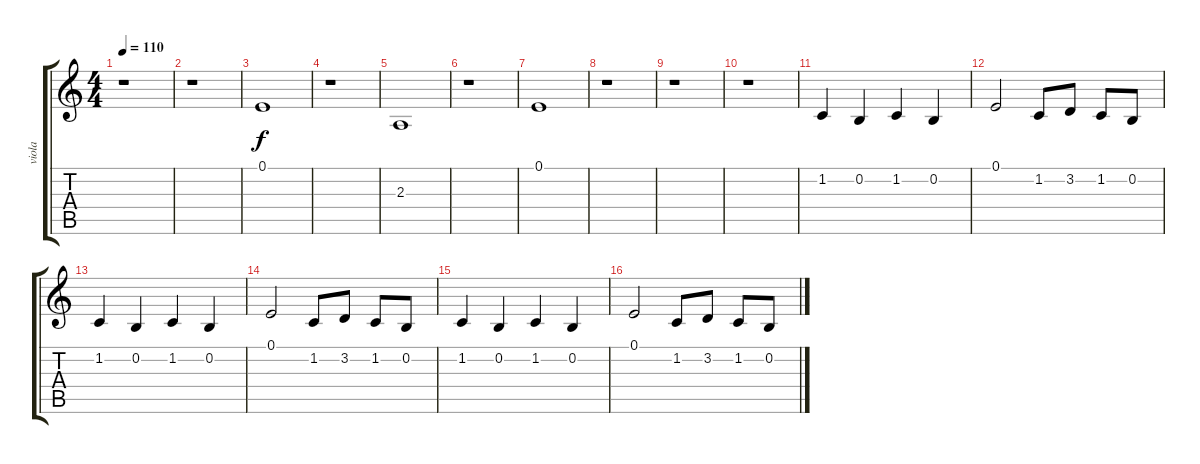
\track ("viola" "viola") {instrument viola}
\staff {score tabs}
\tuning (E4 B3 G3 D3 A2 E2) {hide}
\ts (4 4)
\tempo 110
\clef g2
\ks c
r.1{dy f instrument viola} |
r.1 |
0.1.1 |
r.1 |
2.3.1 |
r.1 |
0.1.1 |
r.1 |
r.1 |
r.1 |
1.2.4 0.2.4 1.2.4 0.2.4 |
0.1.2 1.2.8 3.2.8 1.2.8 0.2.8 |
1.2.4 0.2.4 1.2.4 0.2.4 |
0.1.2 1.2.8 3.2.8 1.2.8 0.2.8 |
1.2.4 0.2.4 1.2.4 0.2.4 |
0.1.2 1.2.8 3.2.8 1.2.8 0.2.8
